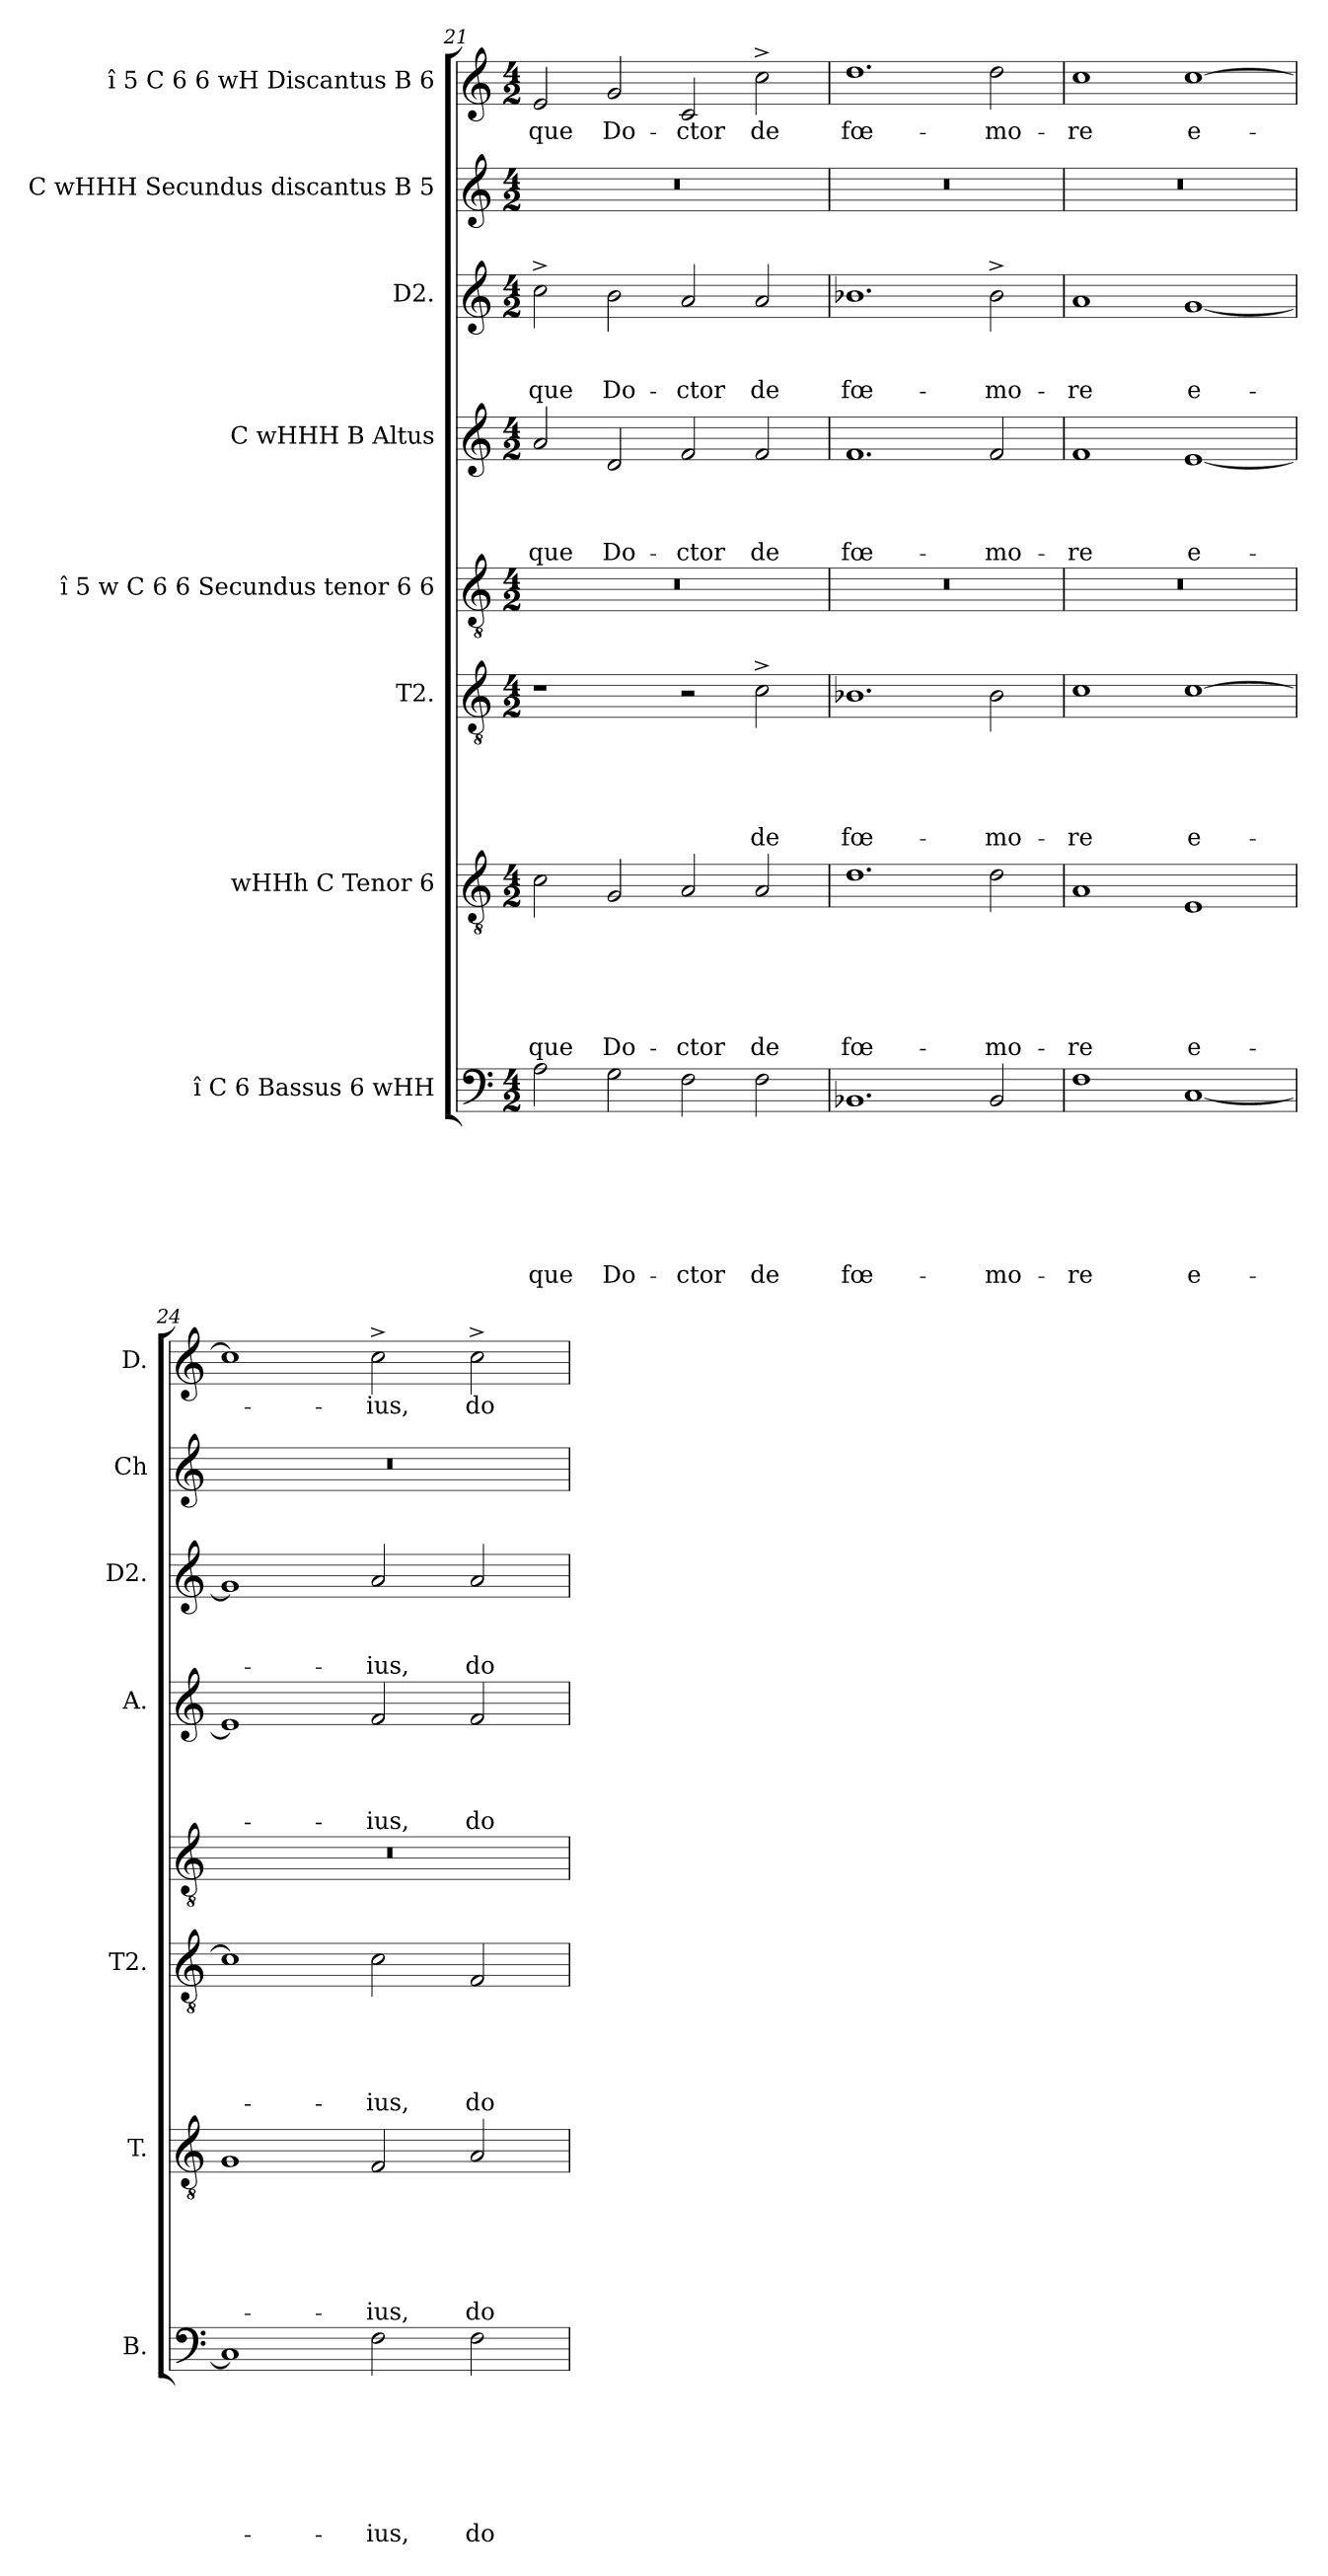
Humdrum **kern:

**kern	**text	**text	**text	**text	**text	**text	**text	**kern	**text	**text	**text	**text	**text	**text	**kern	**text	**text	**text	**text	**text	**kern	**kern	**text	**text	**text	**text	**kern	**text	**text	**text	**kern	**kern	**text
*part8	*part8	*part8	*part8	*part8	*part8	*part8	*part8	*part7	*part7	*part7	*part7	*part7	*part7	*part7	*part6	*part6	*part6	*part6	*part6	*part6	*part5	*part4	*part4	*part4	*part4	*part4	*part3	*part3	*part3	*part3	*part2	*part1	*part1
*staff8	*staff8	*staff8	*staff8	*staff8	*staff8	*staff8	*staff8	*staff7	*staff7	*staff7	*staff7	*staff7	*staff7	*staff7	*staff6	*staff6	*staff6	*staff6	*staff6	*staff6	*staff5	*staff4	*staff4	*staff4	*staff4	*staff4	*staff3	*staff3	*staff3	*staff3	*staff2	*staff1	*staff1
*I"î C 6 Bassus 6 wHH	*	*	*	*	*	*	*	*I"wHHh C Tenor 6	*	*	*	*	*	*	*I"T2.	*	*	*	*	*	*I"î 5 w C 6 6 Secundus tenor 6 6	*I"C wHHH B Altus	*	*	*	*	*I"D2.	*	*	*	*I"C wHHH Secundus discantus B 5	*I"î 5 C 6 6 wH Discantus B 6	*
*I'B.	*	*	*	*	*	*	*	*I'T.	*	*	*	*	*	*	*I'T2.	*	*	*	*	*	*	*I'A.	*	*	*	*	*I'D2.	*	*	*	*I'Ch	*I'D.	*
!!LO:LB:g=z
*clefF4	*	*	*	*	*	*	*	*clefGv2	*	*	*	*	*	*	*clefGv2	*	*	*	*	*	*clefGv2	*clefG2	*	*	*	*	*clefG2	*	*	*	*clefG2	*clefG2	*
*k[]	*	*	*	*	*	*	*	*k[]	*	*	*	*	*	*	*k[]	*	*	*	*	*	*k[]	*k[]	*	*	*	*	*k[]	*	*	*	*k[]	*k[]	*
*C:	*	*	*	*	*	*	*	*C:	*	*	*	*	*	*	*C:	*	*	*	*	*	*C:	*C:	*	*	*	*	*C:	*	*	*	*C:	*C:	*
*M4/2	*	*	*	*	*	*	*	*M4/2	*	*	*	*	*	*	*M4/2	*	*	*	*	*	*M4/2	*M4/2	*	*	*	*	*M4/2	*	*	*	*M4/2	*M4/2	*
=21	=21	=21	=21	=21	=21	=21	=21	=21	=21	=21	=21	=21	=21	=21	=21	=21	=21	=21	=21	=21	=21	=21	=21	=21	=21	=21	=21	=21	=21	=21	=21	=21	=21
!	!	!	!	!	!	!	!LO:LY:b	!	!	!	!	!	!	!LO:LY:b	!	!	!	!	!	!	!	!	!	!	!	!LO:LY:b	!	!	!	!LO:LY:b	!	!	!LO:LY:b
2A\	.	.	.	.	.	.	-que	2c\	.	.	.	.	.	-que	1r	.	.	.	.	.	0r	2a/	.	.	.	-que	2cc^>\	.	.	-que	0r	2e/	-que
!	!	!	!	!	!	!	!LO:LY:b	!	!	!	!	!	!	!LO:LY:b	!	!	!	!	!	!	!	!	!	!	!	!LO:LY:b	!	!	!	!LO:LY:b	!	!	!LO:LY:b
2G\	.	.	.	.	.	.	Do-	2G/	.	.	.	.	.	Do-	.	.	.	.	.	.	.	2d/	.	.	.	Do-	2b\	.	.	Do-	.	2g/	Do-
!	!	!	!	!	!	!	!LO:LY:b	!	!	!	!	!	!	!LO:LY:b	!	!	!	!	!	!	!	!	!	!	!	!LO:LY:b	!	!	!	!LO:LY:b	!	!	!LO:LY:b
2F\	.	.	.	.	.	.	-ctor	2A/	.	.	.	.	.	-ctor	2r	.	.	.	.	.	.	2f/	.	.	.	-ctor	2a/	.	.	-ctor	.	2c/	-ctor
!	!	!	!	!	!	!	!LO:LY:b	!	!	!	!	!	!	!LO:LY:b	!	!	!	!	!	!LO:LY:b	!	!	!	!	!	!LO:LY:b	!	!	!	!LO:LY:b	!	!	!LO:LY:b
2F\	.	.	.	.	.	.	de	2A/	.	.	.	.	.	de	2c^>\	.	.	.	.	de	.	2f/	.	.	.	de	2a/	.	.	de	.	2cc^>\	de
=22	=22	=22	=22	=22	=22	=22	=22	=22	=22	=22	=22	=22	=22	=22	=22	=22	=22	=22	=22	=22	=22	=22	=22	=22	=22	=22	=22	=22	=22	=22	=22	=22	=22
!	!	!	!	!	!	!	!LO:LY:b	!	!	!	!	!	!	!LO:LY:b	!	!	!	!	!	!LO:LY:b	!	!	!	!	!	!LO:LY:b	!	!	!	!LO:LY:b	!	!	!LO:LY:b
1.BB-X	.	.	.	.	.	.	fœ-	1.d	.	.	.	.	.	fœ-	1.B-X	.	.	.	.	fœ-	0r	1.f	.	.	.	fœ-	1.b-X	.	.	fœ-	0r	1.dd	fœ-
!	!	!	!	!	!	!	!LO:LY:b	!	!	!	!	!	!	!LO:LY:b	!	!	!	!	!	!LO:LY:b	!	!	!	!	!	!LO:LY:b	!	!	!	!LO:LY:b	!	!	!LO:LY:b
2BB-/	.	.	.	.	.	.	-mo-	2d\	.	.	.	.	.	-mo-	2B-\	.	.	.	.	-mo-	.	2f/	.	.	.	-mo-	2b-^>\	.	.	-mo-	.	2dd\	-mo-
=23	=23	=23	=23	=23	=23	=23	=23	=23	=23	=23	=23	=23	=23	=23	=23	=23	=23	=23	=23	=23	=23	=23	=23	=23	=23	=23	=23	=23	=23	=23	=23	=23	=23
!	!	!	!	!	!	!	!LO:LY:b	!	!	!	!	!	!	!LO:LY:b	!	!	!	!	!	!LO:LY:b	!	!	!	!	!	!LO:LY:b	!	!	!	!LO:LY:b	!	!	!LO:LY:b
1F	.	.	.	.	.	.	-re	1A	.	.	.	.	.	-re	1c	.	.	.	.	-re	0r	1f	.	.	.	-re	1a	.	.	-re	0r	1cc	-re
!	!	!	!	!	!	!	!LO:LY:b:rj	!	!	!	!	!	!	!LO:LY:b:rj	!	!	!	!	!	!LO:LY:b:rj	!	!	!	!	!	!LO:LY:b:rj	!	!	!	!LO:LY:b:rj	!	!	!LO:LY:b:rj
[<1C	.	.	.	.	.	.	e-	1E	.	.	.	.	.	e-	[>1c	.	.	.	.	e-	.	[<1e	.	.	.	e-	[<1g	.	.	e-	.	[>1cc	e-
=24	=24	=24	=24	=24	=24	=24	=24	=24	=24	=24	=24	=24	=24	=24	=24	=24	=24	=24	=24	=24	=24	=24	=24	=24	=24	=24	=24	=24	=24	=24	=24	=24	=24
1C]	.	.	.	.	.	.	.	1G	.	.	.	.	.	.	1c]	.	.	.	.	.	0r	1e]	.	.	.	.	1g]	.	.	.	0r	1cc]	.
!	!	!	!	!	!	!	!LO:LY:b	!	!	!	!	!	!	!LO:LY:b	!	!	!	!	!	!LO:LY:b	!	!	!	!	!	!LO:LY:b	!	!	!	!LO:LY:b	!	!	!LO:LY:b
2F\	.	.	.	.	.	.	-ius,	2F/	.	.	.	.	.	-ius,	2c\	.	.	.	.	-ius,	.	2f/	.	.	.	-ius,	2a/	.	.	-ius,	.	2cc^>\	-ius,
!	!	!	!	!	!	!	!LO:LY:b	!	!	!	!	!	!	!LO:LY:b	!	!	!	!	!	!LO:LY:b	!	!	!	!	!	!LO:LY:b	!	!	!	!LO:LY:b	!	!	!LO:LY:b
2F\	.	.	.	.	.	.	do-	2A/	.	.	.	.	.	do-	2F/	.	.	.	.	do-	.	2f/	.	.	.	do-	2a/	.	.	do-	.	2cc^>\	do-
=	=	=	=	=	=	=	=	=	=	=	=	=	=	=	=	=	=	=	=	=	=	=	=	=	=	=	=	=	=	=	=	=	=
*-	*-	*-	*-	*-	*-	*-	*-	*-	*-	*-	*-	*-	*-	*-	*-	*-	*-	*-	*-	*-	*-	*-	*-	*-	*-	*-	*-	*-	*-	*-	*-	*-	*-
